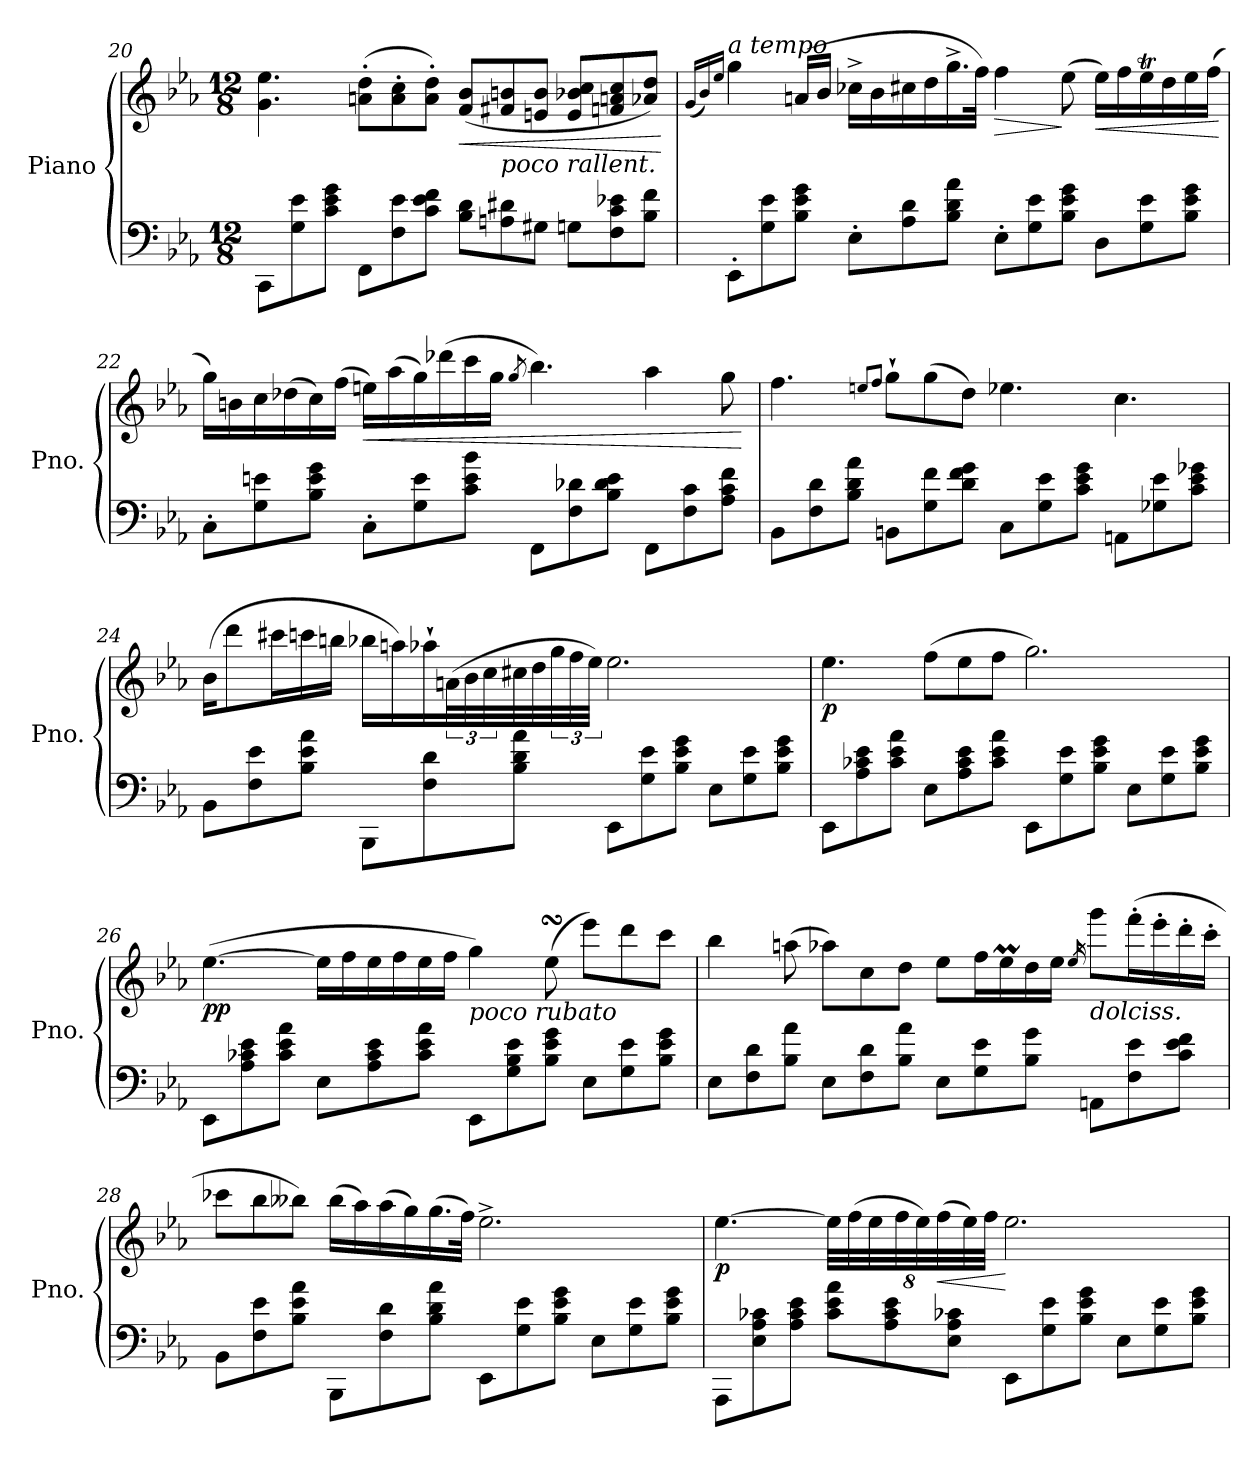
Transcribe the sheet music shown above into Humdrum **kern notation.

**kern	**kern	**dynam
*part1	*part1	*part1
*staff2	*staff1	*staff1/2
*I"Piano	*	*
*I'Pno.	*	*
!!LO:PB:g=z
*clefF4	*clefG2	*
*k[b-e-a-]	*k[b-e-a-]	*
*M12/8	*M12/8	*
=20	=20	=20
8CC\L	4.g\ 4.ee-\	.
8G\ 8e-\	.	.
8c\ 8e-\ 8g\J	.	.
8FF\L	(>8an\' 8dd\'L	.
8F\ 8e-\	8a\' 8cc\'	.
8c\ 8e-\ 8f\J	8a\' 8dd\'J)	.
!	!	!LO:HP:b
8B-\ 8d\L	(<8f/ 8b-/L	<
!	!LO:TX:b:i:t=poco rallent.	!
8An\ 8d#X\	8f#X/ 8bn/	.
8G#X\J	8en/ 8b/J	.
8Gn\L	8e/ 8b-X/ 8cc/L	.
8F\ 8c\ 8e-X\	8fn/ 8an/ 8cc/	.
8B-\ 8f\J	8a-X/ 8dd/J)	.
.	.	[
!!LO:LB:g=z
=21	=21	=21
.	(<16qg/LL	.
.	16qb-/)	.
.	16qee-/JJ	.
!	!LO:TX:a:i:t=a tempo	!
!	!	!LO:DY:b
!	!	!LO:DY:n=1:b
8EE-'\L	4gg\	fp other-dynamics
8G\ 8e-\	.	.
8B-\ 8e-\ 8g\J	(>16an/LL	.
.	16b-/JJ	.
8E-'\L	16cc-X^\LL	.
.	16b-\	.
8A-\ 8d\	16cc#X\	.
.	16dd\	.
8B-\ 8d\ 8a-\J	16.gg^\	.
.	32ff\JJk)	.
!	!	!LO:HP:b
8E-'\L	4ff\	>
8G\ 8e-\	.	.
8B-\ 8e-\ 8g\J	(>8ee-\	]
!	!	!LO:HP:b
8D\L	16ee-\LL)	<
.	16ff\	.
8G\ 8e-\	16ee-T\	.
.	16dd\	.
8B-\ 8e-\ 8g\J	16ee-\	.
.	(>16ff\JJ	.
.	.	[
!!LO:LB:g=z
=22	=22	=22
8C'\L	16gg\LL)	.
.	16bn\	.
8G\ 8en\	16cc\	.
.	(>16dd-X\	.
8B-\ 8e\ 8g\J	16cc\)	.
.	(>16ff\JJ	.
!	!	!LO:HP:b
8C'\L	16een\LL)	<
.	(>16aa-\	.
8G\ 8e\	16gg\)	.
.	(>16ddd-X\	.
8c\ 8e\ 8b-\J	16ccc\	.
.	16gg\JJ	.
.	8qgg/	.
8FF\L	4.bb-\)	.
8F\ 8d-X\	.	.
8B-\ 8d-\ 8e\J	.	.
8FF\L	4aa-\	.
8F\ 8c\	.	.
8A-\ 8c\ 8f\J	8gg\	.
.	.	[
=23	=23	=23
8BB-\L	4.ff\	.
8F\ 8d\	.	.
8B-\ 8d\ 8a-\J	.	.
.	8qeen/L	.
.	8qff/J	.
8BBn\L	8gg`\L	.
8G\ 8f\	(>8gg\	.
8d\ 8f\ 8g\J	8dd\J)	.
8C\L	4.ee-X\	.
8G\ 8e-\	.	.
8c\ 8e-\ 8g\J	.	.
8AAn\L	4.cc\	.
8G-X\ 8e-\	.	.
8c\ 8e-\ 8g-X\J	.	.
!!LO:LB:g=z
=24	=24	=24
8BB-\L	(>16b-\KL	.
.	8ddd\	.
8F\ 8e-\	.	.
.	16ccc#X\L	.
8B-\ 8e-\ 8a-\J	16cccn\	.
.	16bbn\JJ	.
8BBB-\L	16bb-X\LL	.
.	16aan\)	.
8F\ 8d\	16aa-X`\	.
.	(>48an\L	.
.	48b-\	.
.	48cc\	.
8B-\ 8d\ 8a-\J	32cc#X\	.
.	32dd\	.
.	48gg\	.
.	48ff\	.
.	48ee-\JJJ)	.
8EE-\L	2.ee-\	.
8G\ 8e-\	.	.
8B-\ 8e-\ 8g\J	.	.
8E-\L	.	.
8G\ 8e-\	.	.
8B-\ 8e-\ 8g\J	.	.
=25	=25	=25
!	!	!LO:DY:b
8EE-\L	4.ee-\	p
8A-\ 8c-X\ 8e-\	.	.
8c-\ 8e-\ 8a-\J	.	.
8E-\L	(>8ff\L	.
8A-\ 8c-\ 8e-\	8ee-\	.
8c-\ 8e-\ 8a-\J	8ff\J	.
8EE-\L	2.gg\)	.
8G\ 8e-\	.	.
8B-\ 8e-\ 8g\J	.	.
8E-\L	.	.
8G\ 8e-\	.	.
8B-\ 8e-\ 8g\J	.	.
!!LO:LB:g=z
=26	=26	=26
!	!	!LO:DY:b
8EE-\L	(>[4.ee-\	pp
8A-\ 8c-X\ 8e-\	.	.
8c-\ 8e-\ 8a-\J	.	.
8E-\L	16ee-\LL]	.
.	16ff\	.
8A-\ 8c-\ 8e-\	16ee-\	.
.	16ff\	.
8c-\ 8e-\ 8a-\J	16ee-\	.
.	16ff\JJ	.
!	!LO:TX:b:i:t=poco rubato	!
8EE-\L	4gg\)	.
8G\ 8B-\ 8e-\	.	.
8B-\ 8e-\ 8g\J	(>8ee-sSSs\	.
8E-\L	8eee-\L)	.
8G\ 8e-\	8ddd\	.
8B-\ 8e-\ 8g\J	8ccc\J	.
!!LO:PB:g=z
=27	=27	=27
8E-\L	4bb-\	.
8F\ 8d\	.	.
8B-\ 8a-\J	(>8aan\	.
8E-\L	8aa-X\L)	.
8F\ 8d\	8cc\	.
8B-\ 8a-\J	8dd\J	.
8E-\L	8ee-\L	.
8G\ 8e-\	16ff\L	.
.	16ee-M\	.
8B-\ 8g\J	16dd\	.
.	16ee-\JJ	.
.	16qee-/	.
!	!LO:TX:b:i:t=dolciss.	!
8AAn\L	8ggg\L	.
8F\ 8e-\	(>16fff'\L	.
.	16eee-'\	.
8c\ 8e-\ 8f\J	16ddd'\	.
.	16ccc'\JJ	.
!!LO:LB:g=z
=28	=28	=28
8BB-\L	8ccc-X\L	.
8F\ 8e-\	8bb-\	.
8B-\ 8e-\ 8a-\J	8bb--X\J)	.
8BBB-\L	(>16bb--\LL	.
.	16aa-\)	.
8F\ 8d\	(>16aa-\	.
.	16gg\)	.
8B-\ 8d\ 8a-\J	(>16.gg\	.
.	32ff\JJk)	.
8EE-\L	2.ee-^\	.
8G\ 8e-\	.	.
8B-\ 8e-\ 8g\J	.	.
8E-\L	.	.
8G\ 8e-\	.	.
8B-\ 8e-\ 8g\J	.	.
!!LO:LB:g=z
=29	=29	=29
!	!	!LO:DY:b
8AAA-\L	[4.ee-\	p
8E-\ 8A-\ 8c-X\	.	.
8A-\ 8c-\ 8e-\J	.	.
8c-\ 8e-\ 8a-\L	64%3ee-\LL]	.
.	(>64%3ff\	.
.	64%3ee-\	.
8A-\ 8c-\ 8e-\	.	.
.	64%3ff\	.
.	64%3ee-\)	.
!	!	!LO:HP:b
.	(>64%3ff\	<
8E-\ 8A-\ 8c-X\J	.	.
.	64%3ee-\)	.
.	64%3ff\JJ	.
8EE-\L	2.ee-\	[
8G\ 8e-\	.	.
8B-\ 8e-\ 8g\J	.	.
8E-\L	.	.
8G\ 8e-\	.	.
8B-\ 8e-\ 8g\J	.	.
=	=	=
*-	*-	*-
